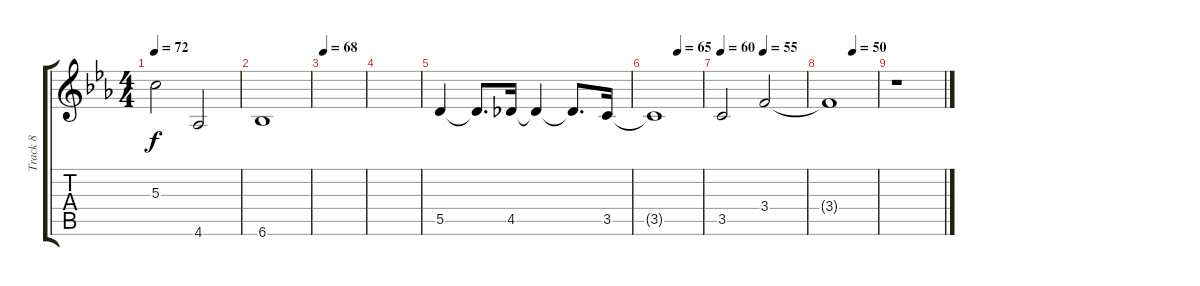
\track ("Track 8" "Track 8") {instrument electricbassfinger}
\staff {score tabs}
\tuning (E4 B3 G3 D3 A2 E2) {hide}
\ts (4 4)
\tempo 72
\clef g2
\ks eb
5.3.2{dy f} 4.6.2{instrument acousticgrandpiano} |
6.6.1 |
\tempo 68
|
|
5.5.4 5.5{t}.8{d} 4.5.16 4.5{t}.4 4.5{t}.8{d} 3.5.16 |
\tempo (65 0.5)
3.5{t}.1 |
\tempo 60
\tempo (55 0.5)
3.5.2 3.4.2 |
\tempo (50 0.5)
3.4{t}.1 |
r.1
